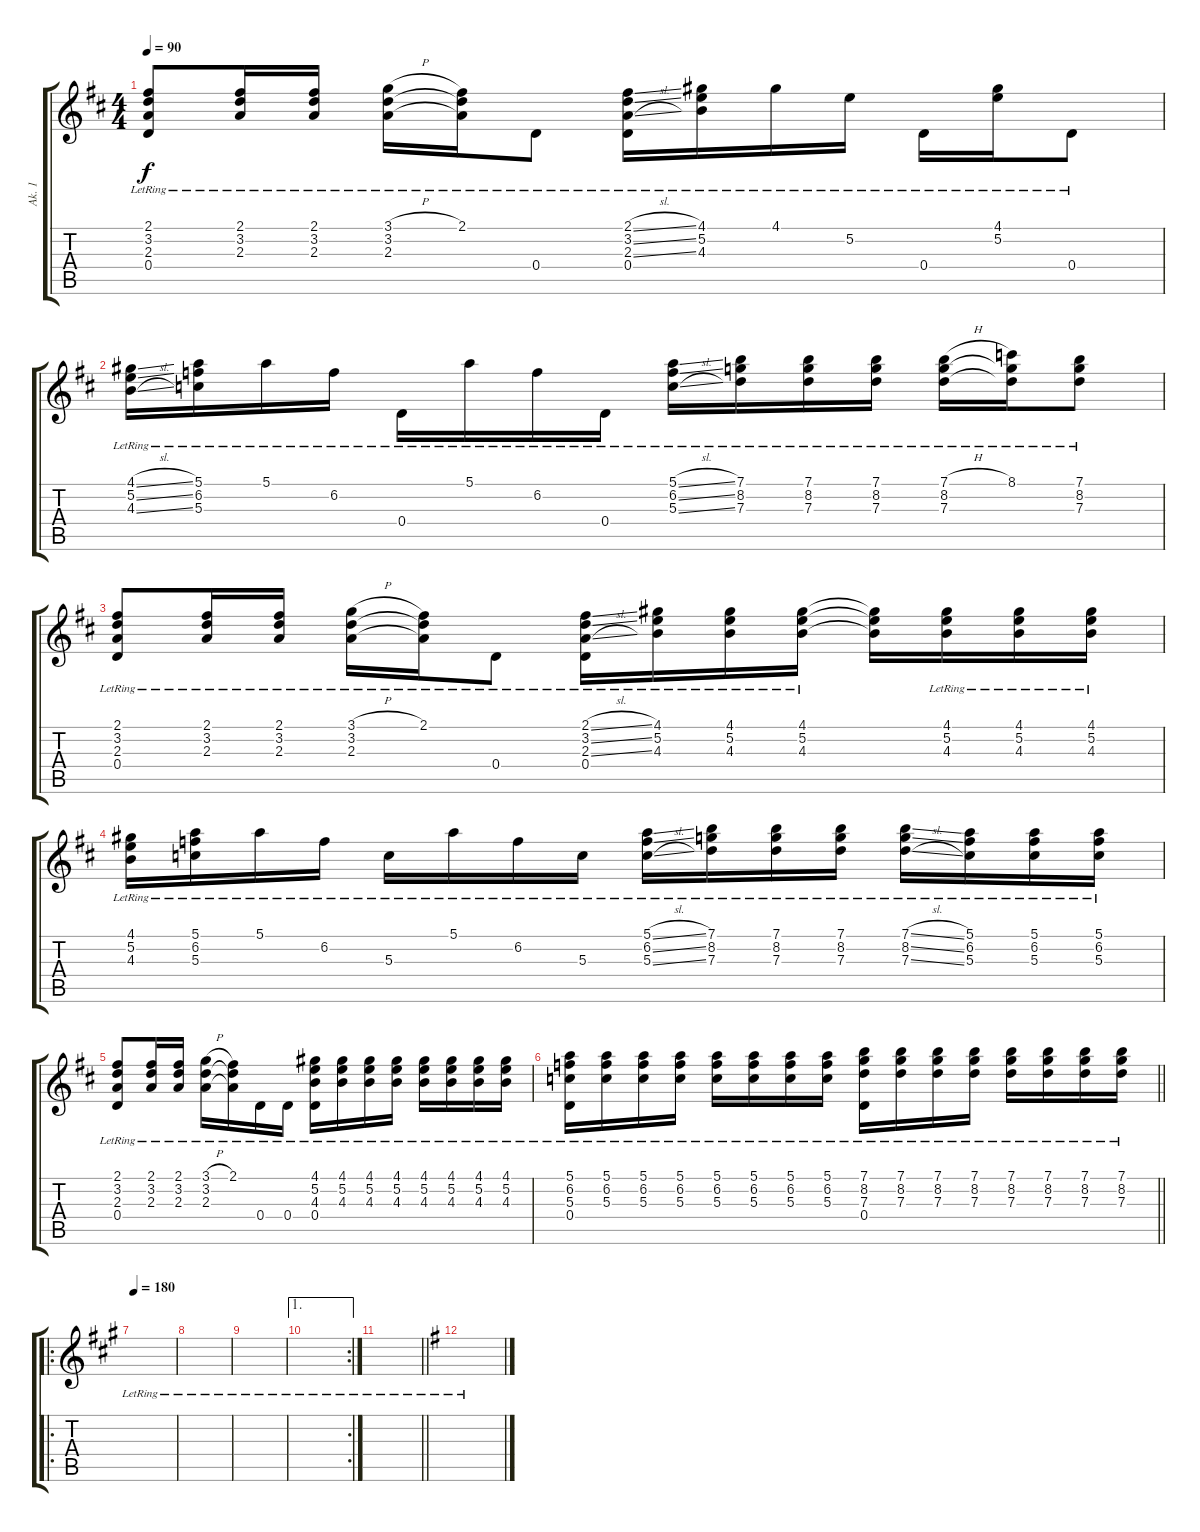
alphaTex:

\track ("Ak. 1" "Ak. 1") {instrument acousticguitarsteel}
\staff {score tabs}
\tuning (E4 B3 G3 D3 A2 E2) {hide}
\ts (4 4)
\tempo 90
\clef g2
\ks d
(2.1{lr} 3.2{lr} 2.3{lr} 0.4{lr}).8{dy f} (2.1{lr} 3.2{lr} 2.3{lr}).16 (2.1{lr} 3.2{lr} 2.3{lr}).16 (3.1{h lr} 3.2{lr} 2.3{lr}).16 (2.1{lr} 3.2{t} 2.3{t}).16 0.4{lr}.8 (2.1{sl lr} 3.2{sl lr} 2.3{sl lr} 0.4{lr}).16 (4.1{lr} 5.2{lr} 4.3{lr}).16 4.1{lr}.16 5.2{lr}.16 0.4{lr}.16 (4.1{lr} 5.2{lr}).16 0.4{lr}.8 |
(4.1{sl lr} 5.2{sl lr} 4.3{sl lr}).16 (5.1{lr} 6.2{lr} 5.3{lr}).16 5.1{lr}.16 6.2{lr}.16 0.4{lr}.16 5.1{lr}.16 6.2{lr}.16 0.4{lr}.16 (5.1{sl lr} 6.2{sl lr} 5.3{sl lr}).16 (7.1{lr} 8.2{lr} 7.3{lr}).16 (7.1{lr} 8.2{lr} 7.3{lr}).16 (7.1{lr} 8.2{lr} 7.3{lr}).16 (7.1{h lr} 8.2{lr} 7.3{lr}).16 (8.1{lr} 8.2{t} 7.3{t}).16 (7.1{lr} 8.2{lr} 7.3{lr}).8 |
(2.1{lr} 3.2{lr} 2.3{lr} 0.4{lr}).8 (2.1{lr} 3.2{lr} 2.3{lr}).16 (2.1{lr} 3.2{lr} 2.3{lr}).16 (3.1{h lr} 3.2{lr} 2.3{lr}).16 (2.1{lr} 3.2{t} 2.3{t}).16 0.4{lr}.8 (2.1{sl lr} 3.2{sl lr} 2.3{sl lr} 0.4{lr}).16 (4.1{lr} 5.2{lr} 4.3{lr}).16 (4.1{lr} 5.2{lr} 4.3{lr}).16 (4.1{lr} 5.2{lr} 4.3{lr}).16 (4.1{t} 5.2{t} 4.3{t}).16 (4.1{lr} 5.2{lr} 4.3{lr}).16 (4.1{lr} 5.2{lr} 4.3{lr}).16 (4.1{lr} 5.2{lr} 4.3{lr}).16 |
(4.1{lr} 5.2{lr} 4.3{lr}).16 (5.1{lr} 6.2{lr} 5.3{lr}).16 5.1{lr}.16 6.2{lr}.16 5.3{lr}.16 5.1{lr}.16 6.2{lr}.16 5.3{lr}.16 (5.1{sl lr} 6.2{sl lr} 5.3{sl lr}).16 (7.1{lr} 8.2{lr} 7.3{lr}).16 (7.1{lr} 8.2{lr} 7.3{lr}).16 (7.1{lr} 8.2{lr} 7.3{lr}).16 (7.1{sl lr} 8.2{sl lr} 7.3{sl lr}).16 (5.1{lr} 6.2{lr} 5.3{lr}).16 (5.1{lr} 6.2{lr} 5.3{lr}).16 (5.1{lr} 6.2{lr} 5.3{lr}).16 |
(2.1{lr} 3.2{lr} 2.3{lr} 0.4{lr}).8 (2.1{lr} 3.2{lr} 2.3{lr}).16 (2.1{lr} 3.2{lr} 2.3{lr}).16 (3.1{h lr} 3.2{lr} 2.3{lr}).16 (2.1{lr} 3.2{t} 2.3{t}).16 0.4{lr}.16 0.4{lr}.16 (4.1{lr} 5.2{lr} 4.3{lr} 0.4{lr}).16 (4.1{lr} 5.2{lr} 4.3{lr}).16 (4.1{lr} 5.2{lr} 4.3{lr}).16 (4.1{lr} 5.2{lr} 4.3{lr}).16 (4.1{lr} 5.2{lr} 4.3{lr}).16 (4.1{lr} 5.2{lr} 4.3{lr}).16 (4.1{lr} 5.2{lr} 4.3{lr}).16 (4.1{lr} 5.2{lr} 4.3{lr}).16 |
\barLineRight lightlight
(5.1{lr} 6.2{lr} 5.3{lr} 0.4{lr}).16 (5.1{lr} 6.2{lr} 5.3{lr}).16 (5.1{lr} 6.2{lr} 5.3{lr}).16 (5.1{lr} 6.2{lr} 5.3{lr}).16 (5.1{lr} 6.2{lr} 5.3{lr}).16 (5.1{lr} 6.2{lr} 5.3{lr}).16 (5.1{lr} 6.2{lr} 5.3{lr}).16 (5.1{lr} 6.2{lr} 5.3{lr}).16 (7.1{lr} 8.2{lr} 7.3{lr} 0.4{lr}).16 (7.1{lr} 8.2{lr} 7.3{lr}).16 (7.1{lr} 8.2{lr} 7.3{lr}).16 (7.1{lr} 8.2{lr} 7.3{lr}).16 (7.1{lr} 8.2{lr} 7.3{lr}).16 (7.1{lr} 8.2{lr} 7.3{lr}).16 (7.1{lr} 8.2{lr} 7.3{lr}).16 (7.1{lr} 8.2{lr} 7.3{lr}).16 |
\ro
\tempo 180
\ks a
|
|
|
\ae 1
\rc 2
|
\barLineRight lightlight
|
\ks g
